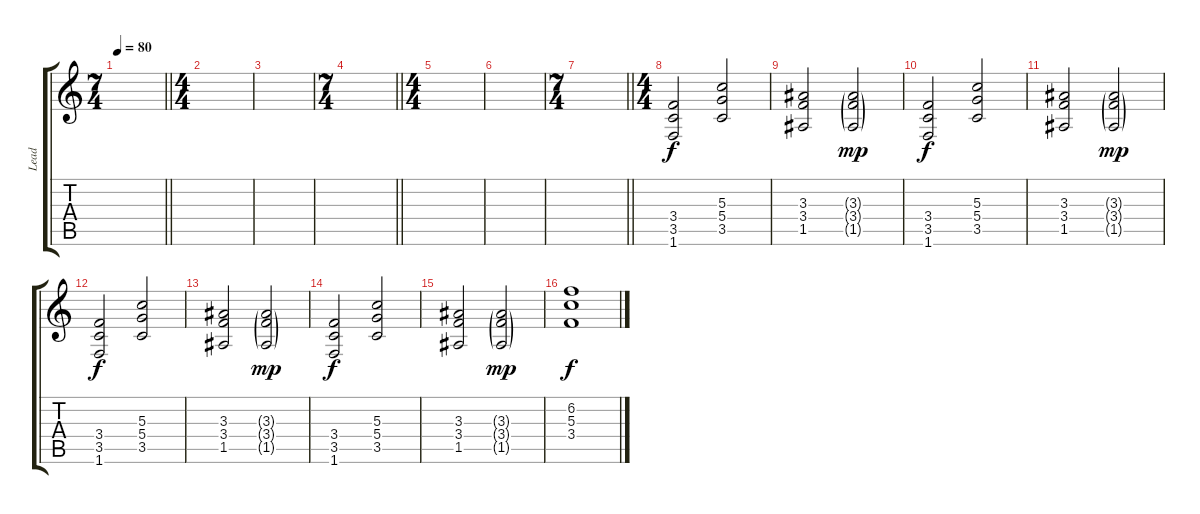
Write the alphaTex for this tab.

\track ("Lead" "Lead") {instrument overdrivenguitar}
\staff {score tabs}
\tuning (E4 B3 G3 D3 A2 E2) {hide}
\ts (7 4)
\tempo 80
\clef g2
\barLineRight lightlight
\ks c
|
\ts (4 4)
|
|
\ts (7 4)
\barLineRight lightlight
|
\ts (4 4)
|
|
\ts (7 4)
\barLineRight lightlight
|
\ts (4 4)
(3.4 3.5 1.6).2 (5.3 5.4 3.5).2 |
(3.3 3.4 1.5).2 (3.3{g} 3.4{g} 1.5{g}).2{dy mp} |
(3.4 3.5 1.6).2{dy f} (5.3 5.4 3.5).2 |
(3.3 3.4 1.5).2 (3.3{g} 3.4{g} 1.5{g}).2{dy mp} |
(3.4 3.5 1.6).2{dy f} (5.3 5.4 3.5).2 |
(3.3 3.4 1.5).2 (3.3{g} 3.4{g} 1.5{g}).2{dy mp} |
(3.4 3.5 1.6).2{dy f} (5.3 5.4 3.5).2 |
(3.3 3.4 1.5).2 (3.3{g} 3.4{g} 1.5{g}).2{dy mp} |
(6.2 5.3 3.4).1{dy f}
